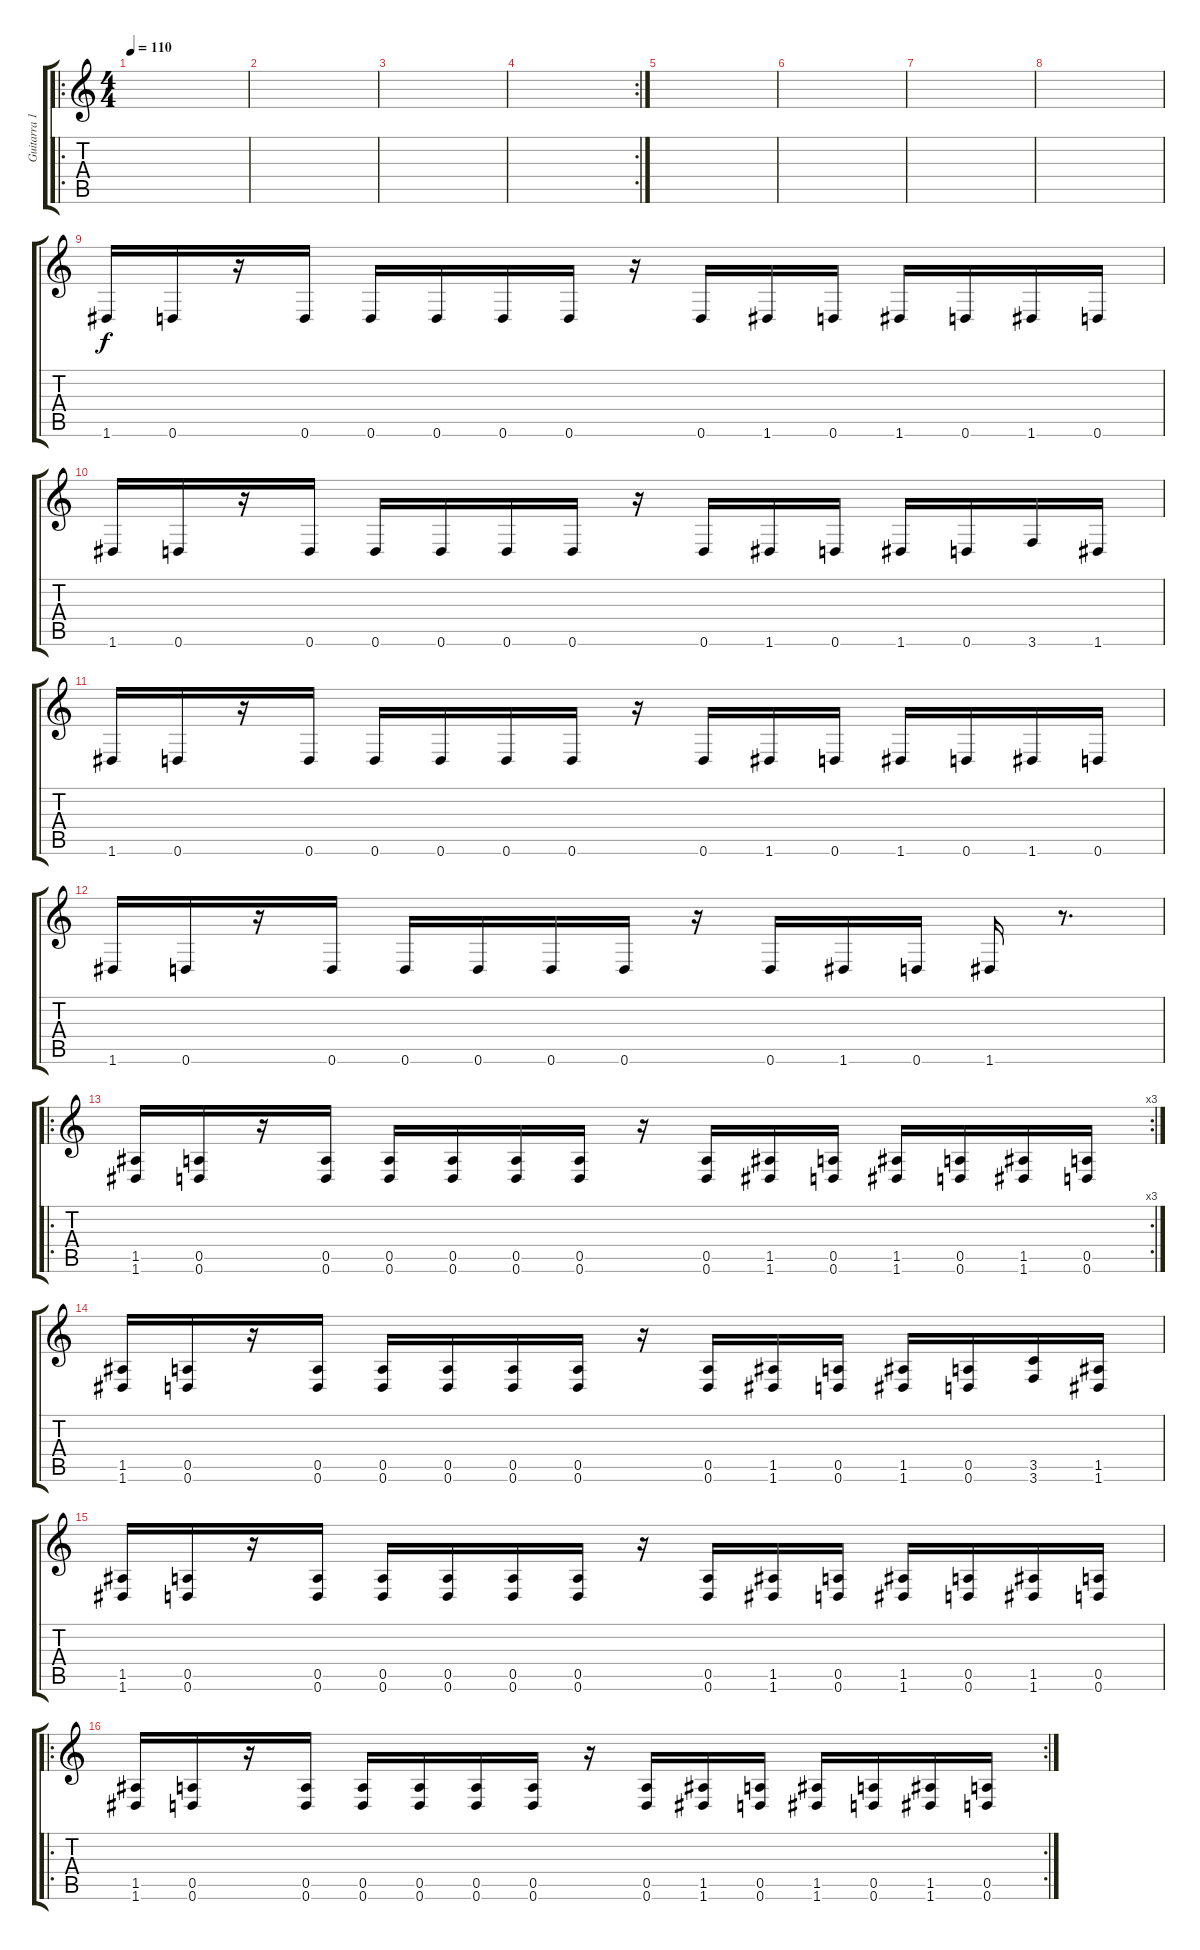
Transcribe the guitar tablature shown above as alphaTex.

\track ("Guitarra 1" "Guitarra 1") {instrument distortionguitar}
\staff {score tabs}
\tuning (E4 B3 G3 D3 A2 D2) {hide}
\ro
\ts (4 4)
\tempo 110
\clef g2
\ks c
|
|
|
\rc 2
|
|
|
|
|
1.6.16 0.6.16 r.16 0.6.16 0.6.16 0.6.16 0.6.16 0.6.16 r.16 0.6.16 1.6.16 0.6.16 1.6.16 0.6.16 1.6.16 0.6.16 |
1.6.16 0.6.16 r.16 0.6.16 0.6.16 0.6.16 0.6.16 0.6.16 r.16 0.6.16 1.6.16 0.6.16 1.6.16 0.6.16 3.6.16 1.6.16 |
1.6.16 0.6.16 r.16 0.6.16 0.6.16 0.6.16 0.6.16 0.6.16 r.16 0.6.16 1.6.16 0.6.16 1.6.16 0.6.16 1.6.16 0.6.16 |
1.6.16 0.6.16 r.16 0.6.16 0.6.16 0.6.16 0.6.16 0.6.16 r.16 0.6.16 1.6.16 0.6.16 1.6.16 r.8{d} |
\ro
\rc 3
(1.5 1.6).16 (0.5 0.6).16 r.16 (0.5 0.6).16 (0.5 0.6).16 (0.5 0.6).16 (0.5 0.6).16 (0.5 0.6).16 r.16 (0.5 0.6).16 (1.5 1.6).16 (0.5 0.6).16 (1.5 1.6).16 (0.5 0.6).16 (1.5 1.6).16 (0.5 0.6).16 |
(1.5 1.6).16 (0.5 0.6).16 r.16 (0.5 0.6).16 (0.5 0.6).16 (0.5 0.6).16 (0.5 0.6).16 (0.5 0.6).16 r.16 (0.5 0.6).16 (1.5 1.6).16 (0.5 0.6).16 (1.5 1.6).16 (0.5 0.6).16 (3.5 3.6).16 (1.5 1.6).16 |
(1.5 1.6).16 (0.5 0.6).16 r.16 (0.5 0.6).16 (0.5 0.6).16 (0.5 0.6).16 (0.5 0.6).16 (0.5 0.6).16 r.16 (0.5 0.6).16 (1.5 1.6).16 (0.5 0.6).16 (1.5 1.6).16 (0.5 0.6).16 (1.5 1.6).16 (0.5 0.6).16 |
\ro
\rc 2
(1.5 1.6).16 (0.5 0.6).16 r.16 (0.5 0.6).16 (0.5 0.6).16 (0.5 0.6).16 (0.5 0.6).16 (0.5 0.6).16 r.16 (0.5 0.6).16 (1.5 1.6).16 (0.5 0.6).16 (1.5 1.6).16 (0.5 0.6).16 (1.5 1.6).16 (0.5 0.6).16
